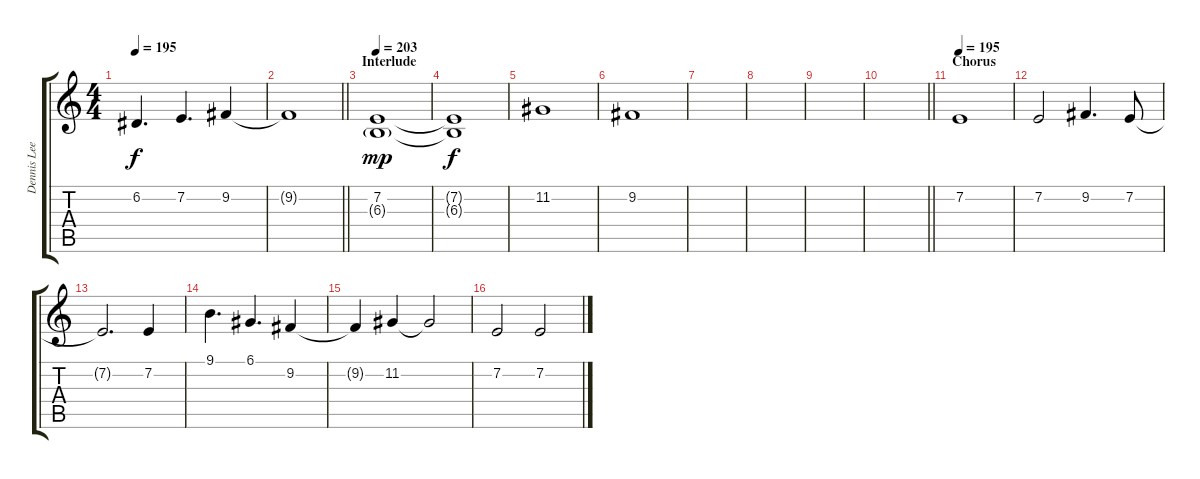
\track ("Dennis Lee - Vocals" "Dennis Lee") {instrument altosax}
\staff {score tabs}
\tuning (D4 A3 F3 C3 G2 D2) {hide}
\ts (4 4)
\tempo 195
\clef g2
\ks c
6.2.4{d dy f} 7.2.4{d} 9.2.4 |
\barLineRight lightlight
9.2{t}.1 |
\section ("" "Interlude")
\tempo 203
(7.2 6.3{g}).1{dy mp} |
(7.2{t} 6.3{t}).1{dy f} |
11.2.1 |
9.2.1 |
|
|
|
\barLineRight lightlight
|
\section ("" "Chorus")
\tempo 195
7.2.1 |
7.2.2 9.2.4{d} 7.2.8 |
7.2{t}.2{d} 7.2.4 |
9.1.4{d} 6.1.4{d} 9.2.4 |
9.2{t}.4 11.2.4 11.2{t}.2 |
7.2.2 7.2.2
